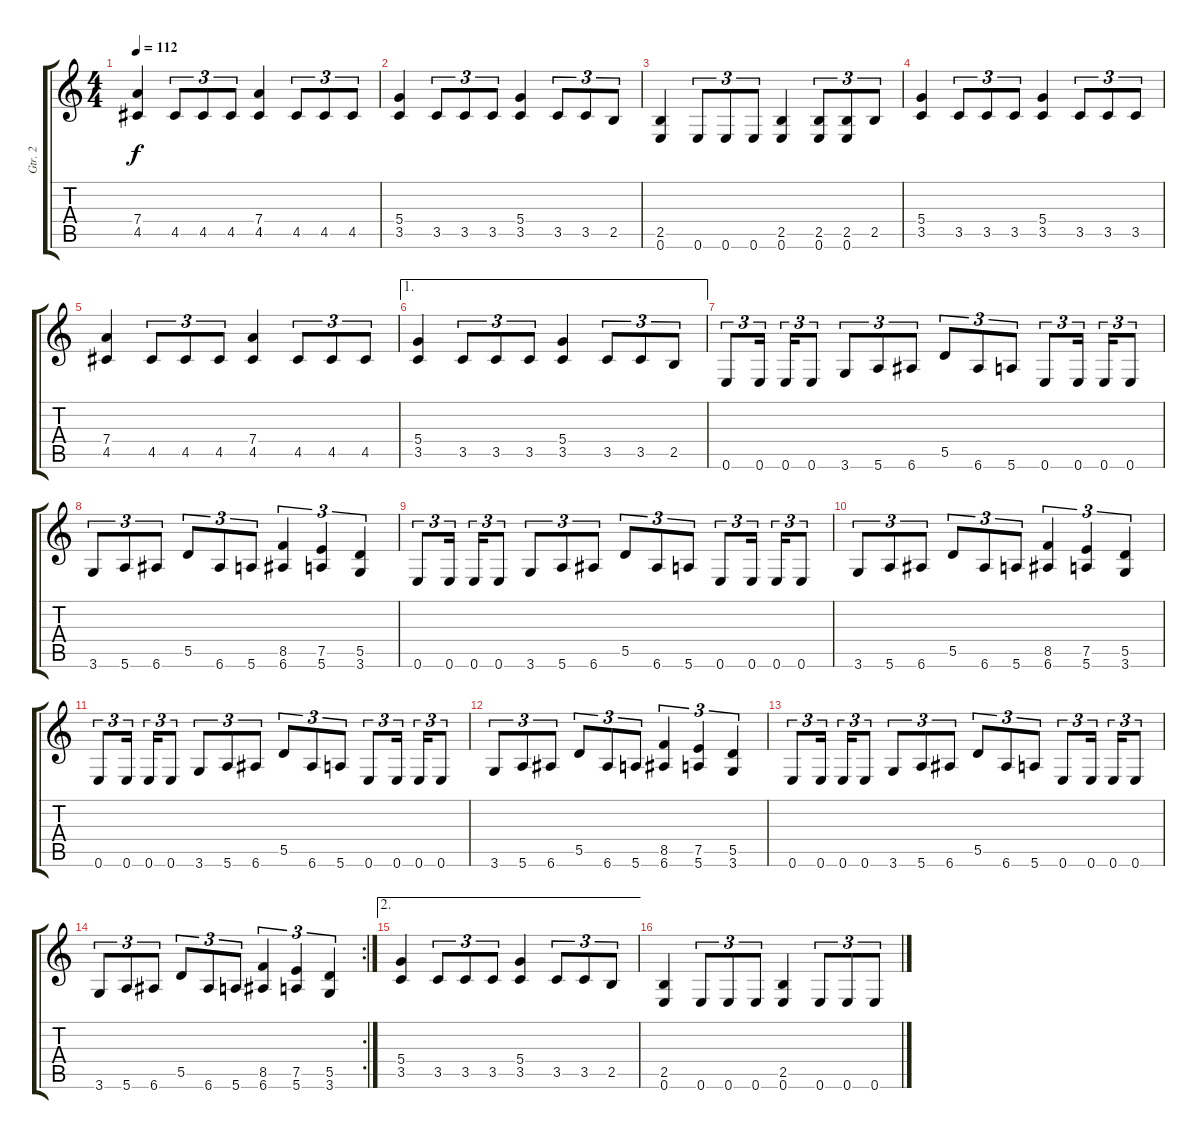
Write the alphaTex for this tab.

\track ("Gtr. 2" "Gtr. 2") {instrument distortionguitar}
\staff {score tabs}
\tuning (E4 B3 G3 D3 A2 E2) {hide}
\ts (4 4)
\tempo 112
\clef g2
\ks c
(7.4 4.5).4{dy f} 4.5.8{tu (3 2)} 4.5.8{tu (3 2)} 4.5.8{tu (3 2)} (7.4 4.5).4 4.5.8{tu (3 2)} 4.5.8{tu (3 2)} 4.5.8{tu (3 2)} |
(5.4 3.5).4 3.5.8{tu (3 2)} 3.5.8{tu (3 2)} 3.5.8{tu (3 2)} (5.4 3.5).4 3.5.8{tu (3 2)} 3.5.8{tu (3 2)} 2.5.8{tu (3 2)} |
(2.5 0.6).4 0.6.8{tu (3 2)} 0.6.8{tu (3 2)} 0.6.8{tu (3 2)} (2.5 0.6).4 (2.5 0.6).8{tu (3 2)} (2.5 0.6).8{tu (3 2)} 2.5.8{tu (3 2)} |
(5.4 3.5).4 3.5.8{tu (3 2)} 3.5.8{tu (3 2)} 3.5.8{tu (3 2)} (5.4 3.5).4 3.5.8{tu (3 2)} 3.5.8{tu (3 2)} 3.5.8{tu (3 2)} |
(7.4 4.5).4 4.5.8{tu (3 2)} 4.5.8{tu (3 2)} 4.5.8{tu (3 2)} (7.4 4.5).4 4.5.8{tu (3 2)} 4.5.8{tu (3 2)} 4.5.8{tu (3 2)} |
\ae 1
(5.4 3.5).4 3.5.8{tu (3 2)} 3.5.8{tu (3 2)} 3.5.8{tu (3 2)} (5.4 3.5).4 3.5.8{tu (3 2)} 3.5.8{tu (3 2)} 2.5.8{tu (3 2)} |
0.6.8{tu (3 2)} 0.6.16{tu (3 2)} 0.6.16{tu (3 2)} 0.6.8{tu (3 2)} 3.6.8{tu (3 2)} 5.6.8{tu (3 2)} 6.6.8{tu (3 2)} 5.5.8{tu (3 2)} 6.6.8{tu (3 2)} 5.6.8{tu (3 2)} 0.6.8{tu (3 2)} 0.6.16{tu (3 2)} 0.6.16{tu (3 2)} 0.6.8{tu (3 2)} |
3.6.8{tu (3 2)} 5.6.8{tu (3 2)} 6.6.8{tu (3 2)} 5.5.8{tu (3 2)} 6.6.8{tu (3 2)} 5.6.8{tu (3 2)} (8.5 6.6).4{tu (3 2)} (7.5 5.6).4{tu (3 2)} (5.5 3.6).4{tu (3 2)} |
0.6.8{tu (3 2)} 0.6.16{tu (3 2)} 0.6.16{tu (3 2)} 0.6.8{tu (3 2)} 3.6.8{tu (3 2)} 5.6.8{tu (3 2)} 6.6.8{tu (3 2)} 5.5.8{tu (3 2)} 6.6.8{tu (3 2)} 5.6.8{tu (3 2)} 0.6.8{tu (3 2)} 0.6.16{tu (3 2)} 0.6.16{tu (3 2)} 0.6.8{tu (3 2)} |
3.6.8{tu (3 2)} 5.6.8{tu (3 2)} 6.6.8{tu (3 2)} 5.5.8{tu (3 2)} 6.6.8{tu (3 2)} 5.6.8{tu (3 2)} (8.5 6.6).4{tu (3 2)} (7.5 5.6).4{tu (3 2)} (5.5 3.6).4{tu (3 2)} |
0.6.8{tu (3 2)} 0.6.16{tu (3 2)} 0.6.16{tu (3 2)} 0.6.8{tu (3 2)} 3.6.8{tu (3 2)} 5.6.8{tu (3 2)} 6.6.8{tu (3 2)} 5.5.8{tu (3 2)} 6.6.8{tu (3 2)} 5.6.8{tu (3 2)} 0.6.8{tu (3 2)} 0.6.16{tu (3 2)} 0.6.16{tu (3 2)} 0.6.8{tu (3 2)} |
3.6.8{tu (3 2)} 5.6.8{tu (3 2)} 6.6.8{tu (3 2)} 5.5.8{tu (3 2)} 6.6.8{tu (3 2)} 5.6.8{tu (3 2)} (8.5 6.6).4{tu (3 2)} (7.5 5.6).4{tu (3 2)} (5.5 3.6).4{tu (3 2)} |
0.6.8{tu (3 2)} 0.6.16{tu (3 2)} 0.6.16{tu (3 2)} 0.6.8{tu (3 2)} 3.6.8{tu (3 2)} 5.6.8{tu (3 2)} 6.6.8{tu (3 2)} 5.5.8{tu (3 2)} 6.6.8{tu (3 2)} 5.6.8{tu (3 2)} 0.6.8{tu (3 2)} 0.6.16{tu (3 2)} 0.6.16{tu (3 2)} 0.6.8{tu (3 2)} |
\rc 2
3.6.8{tu (3 2)} 5.6.8{tu (3 2)} 6.6.8{tu (3 2)} 5.5.8{tu (3 2)} 6.6.8{tu (3 2)} 5.6.8{tu (3 2)} (8.5 6.6).4{tu (3 2)} (7.5 5.6).4{tu (3 2)} (5.5 3.6).4{tu (3 2)} |
\ae 2
(5.4 3.5).4 3.5.8{tu (3 2)} 3.5.8{tu (3 2)} 3.5.8{tu (3 2)} (5.4 3.5).4 3.5.8{tu (3 2)} 3.5.8{tu (3 2)} 2.5.8{tu (3 2)} |
(2.5 0.6).4 0.6.8{tu (3 2)} 0.6.8{tu (3 2)} 0.6.8{tu (3 2)} (2.5 0.6).4 0.6.8{tu (3 2)} 0.6.8{tu (3 2)} 0.6.8{tu (3 2)}
